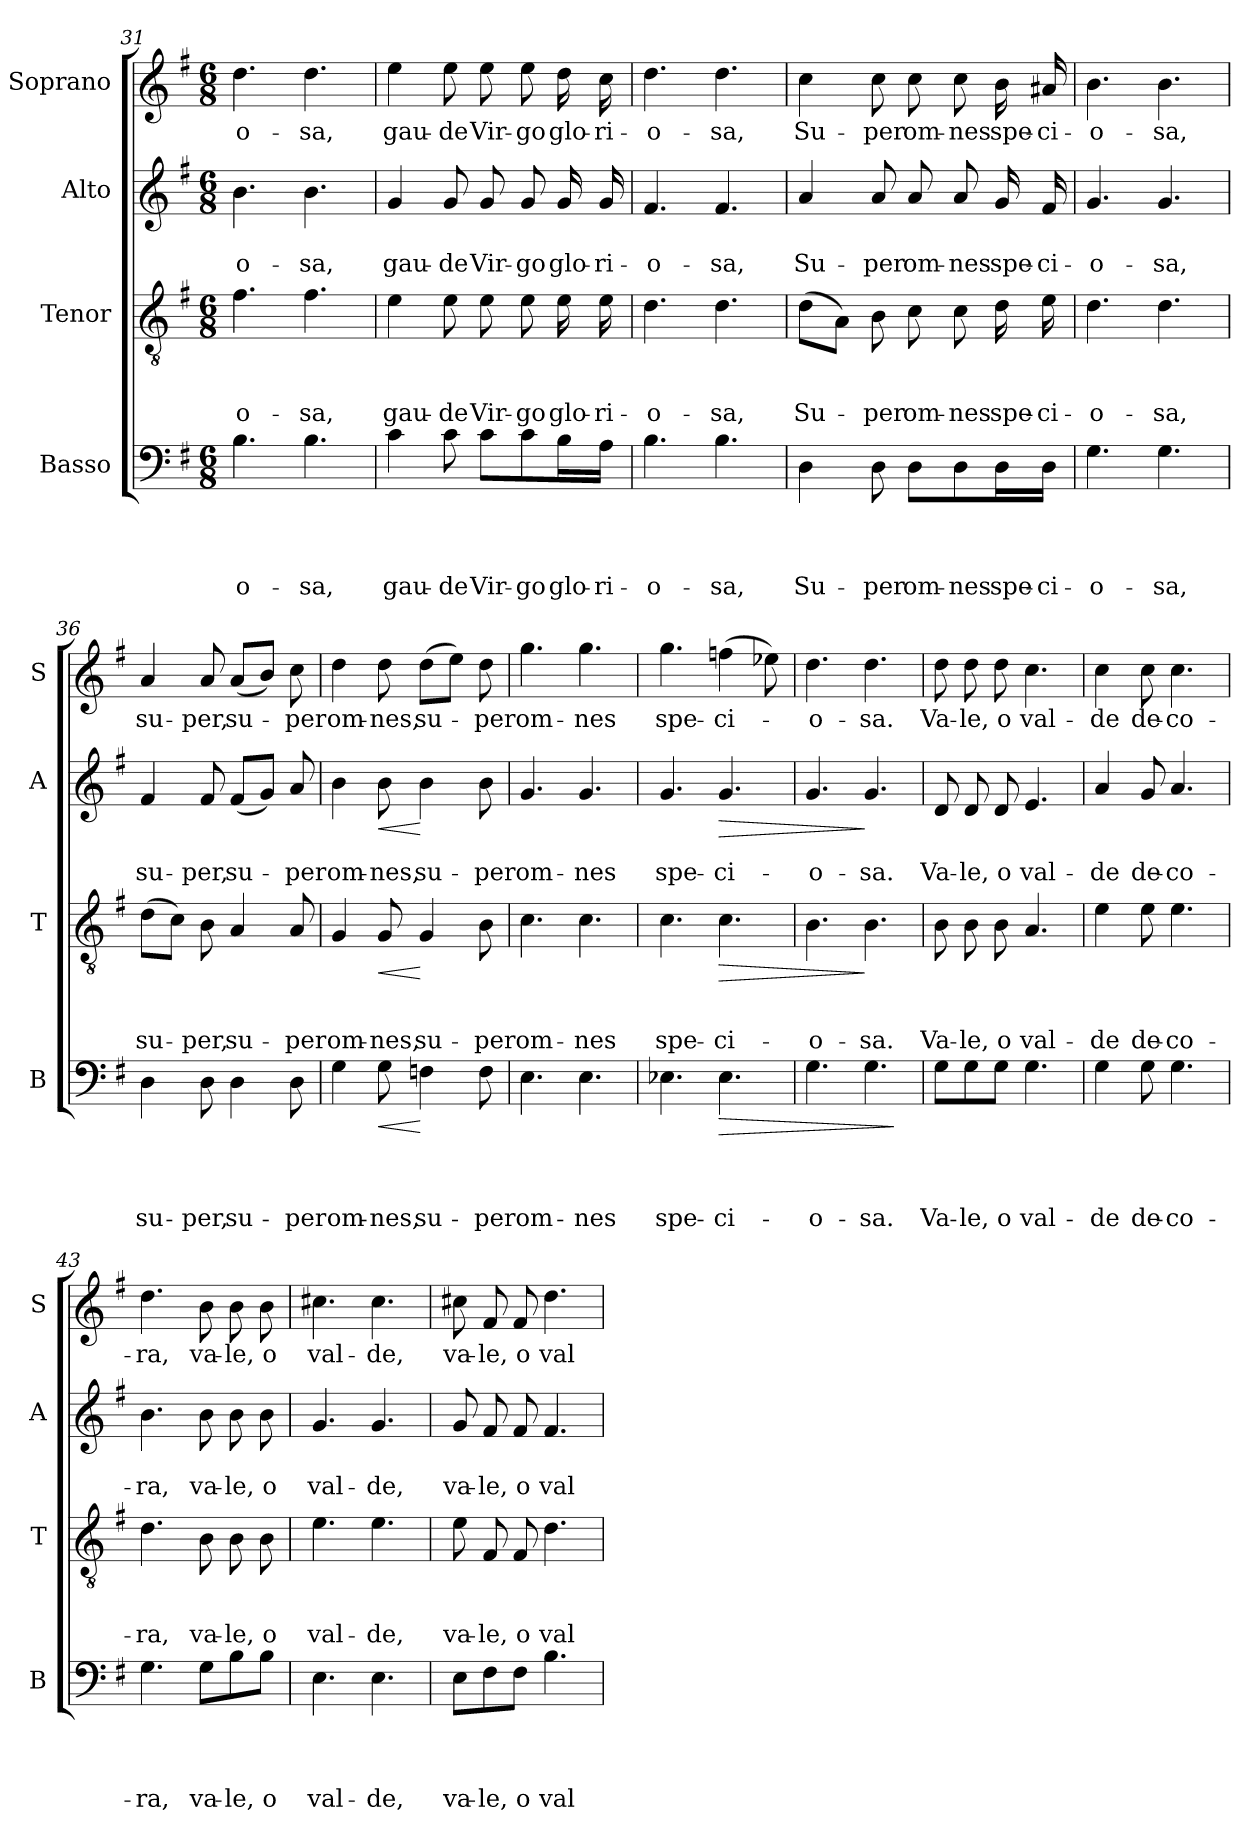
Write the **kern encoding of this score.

**kern	**text	**text	**text	**text	**dynam	**kern	**text	**text	**text	**dynam	**kern	**text	**text	**dynam	**kern	**text
*part4	*part4	*part4	*part4	*part4	*part4	*part3	*part3	*part3	*part3	*part3	*part2	*part2	*part2	*part2	*part1	*part1
*staff4	*staff4	*staff4	*staff4	*staff4	*staff4	*staff3	*staff3	*staff3	*staff3	*staff3	*staff2	*staff2	*staff2	*staff2	*staff1	*staff1
*I"Basso	*	*	*	*	*	*I"Tenor	*	*	*	*	*I"Alto	*	*	*	*I"Soprano	*
*I'B	*	*	*	*	*	*I'T	*	*	*	*	*I'A	*	*	*	*I'S	*
*clefF4	*	*	*	*	*	*clefGv2	*	*	*	*	*clefG2	*	*	*	*clefG2	*
*k[f#]	*	*	*	*	*	*k[f#]	*	*	*	*	*k[f#]	*	*	*	*k[f#]	*
*G:	*	*	*	*	*	*G:	*	*	*	*	*G:	*	*	*	*G:	*
*M6/8	*	*	*	*	*	*M6/8	*	*	*	*	*M6/8	*	*	*	*M6/8	*
=31	=31	=31	=31	=31	=31	=31	=31	=31	=31	=31	=31	=31	=31	=31	=31	=31
!	!	!	!	!LO:LY:b	!	!	!	!	!LO:LY:b	!	!	!	!LO:LY:b	!	!	!LO:LY:b
4.B\	.	.	.	-o-	.	4.f#\	.	.	-o-	.	4.b\	.	-o-	.	4.dd\	-o-
!	!	!	!	!LO:LY:b	!	!	!	!	!LO:LY:b	!	!	!	!LO:LY:b	!	!	!LO:LY:b
4.B\	.	.	.	-sa,	.	4.f#\	.	.	-sa,	.	4.b\	.	-sa,	.	4.dd\	-sa,
=32	=32	=32	=32	=32	=32	=32	=32	=32	=32	=32	=32	=32	=32	=32	=32	=32
!	!	!	!	!LO:LY:b	!	!	!	!	!LO:LY:b	!	!	!	!LO:LY:b	!	!	!LO:LY:b
4c\	.	.	.	gau-	.	4e\	.	.	gau-	.	4g/	.	gau-	.	4ee\	gau-
!	!	!	!	!LO:LY:b	!	!	!	!	!LO:LY:b	!	!	!	!LO:LY:b	!	!	!LO:LY:b
8c\	.	.	.	-de	.	8e\	.	.	-de	.	8g/	.	-de	.	8ee\	-de
!	!	!	!	!LO:LY:b	!	!	!	!	!LO:LY:b	!	!	!	!LO:LY:b	!	!	!LO:LY:b
8c\L	.	.	.	Vir-	.	8e\	.	.	Vir-	.	8g/	.	Vir-	.	8ee\	Vir-
!	!	!	!	!LO:LY:b	!	!	!	!	!LO:LY:b	!	!	!	!LO:LY:b	!	!	!LO:LY:b
8c\	.	.	.	-go	.	8e\	.	.	-go	.	8g/	.	-go	.	8ee\	-go
!	!	!	!	!LO:LY:b	!	!	!	!	!LO:LY:b	!	!	!	!LO:LY:b	!	!	!LO:LY:b
16B\L	.	.	.	glo-	.	16e\	.	.	glo-	.	16g/	.	glo-	.	16dd\	glo-
!	!	!	!	!LO:LY:b:rj	!	!	!	!	!LO:LY:b:rj	!	!	!	!LO:LY:b:rj	!	!	!LO:LY:b:rj
16A\JJ	.	.	.	-ri-	.	16e\	.	.	-ri-	.	16g/	.	-ri-	.	16cc\	-ri-
!!LO:LB:g=z
=33	=33	=33	=33	=33	=33	=33	=33	=33	=33	=33	=33	=33	=33	=33	=33	=33
!	!	!	!	!LO:LY:b	!	!	!	!	!LO:LY:b	!	!	!	!LO:LY:b	!	!	!LO:LY:b
4.B\	.	.	.	-o-	.	4.d\	.	.	-o-	.	4.f#/	.	-o-	.	4.dd\	-o-
!	!	!	!	!LO:LY:b	!	!	!	!	!LO:LY:b	!	!	!	!LO:LY:b	!	!	!LO:LY:b
4.B\	.	.	.	-sa,	.	4.d\	.	.	-sa,	.	4.f#/	.	-sa,	.	4.dd\	-sa,
=34	=34	=34	=34	=34	=34	=34	=34	=34	=34	=34	=34	=34	=34	=34	=34	=34
!	!	!	!	!LO:LY:b	!	!	!	!	!LO:LY:b	!	!	!	!LO:LY:b	!	!	!LO:LY:b
4D\	.	.	.	Su-	.	(>8d\L	.	.	Su-	.	4a/	.	Su-	.	4cc\	Su-
.	.	.	.	.	.	8A\J)	.	.	.	.	.	.	.	.	.	.
!	!	!	!	!LO:LY:b	!	!	!	!	!LO:LY:b	!	!	!	!LO:LY:b	!	!	!LO:LY:b
8D\	.	.	.	-per	.	8B\	.	.	-per	.	8a/	.	-per	.	8cc\	-per
!	!	!	!	!LO:LY:b	!	!	!	!	!LO:LY:b	!	!	!	!LO:LY:b	!	!	!LO:LY:b
8D\L	.	.	.	om-	.	8c\	.	.	om-	.	8a/	.	om-	.	8cc\	om-
!	!	!	!	!LO:LY:b	!	!	!	!	!LO:LY:b	!	!	!	!LO:LY:b	!	!	!LO:LY:b
8D\	.	.	.	-nes	.	8c\	.	.	-nes	.	8a/	.	-nes	.	8cc\	-nes
!	!	!	!	!LO:LY:b	!	!	!	!	!LO:LY:b	!	!	!	!LO:LY:b	!	!	!LO:LY:b
16D\L	.	.	.	spe-	.	16d\	.	.	spe-	.	16g/	.	spe-	.	16b\	spe-
!	!	!	!	!LO:LY:b	!	!	!	!	!LO:LY:b	!	!	!	!LO:LY:b	!	!	!LO:LY:b
16D\JJ	.	.	.	-ci-	.	16e\	.	.	-ci-	.	16f#/	.	-ci-	.	16a#X/	-ci-
=35	=35	=35	=35	=35	=35	=35	=35	=35	=35	=35	=35	=35	=35	=35	=35	=35
!	!	!	!	!LO:LY:b	!	!	!	!	!LO:LY:b	!	!	!	!LO:LY:b	!	!	!LO:LY:b
4.G\	.	.	.	-o-	.	4.d\	.	.	-o-	.	4.g/	.	-o-	.	4.b\	-o-
!	!	!	!	!LO:LY:b	!	!	!	!	!LO:LY:b	!	!	!	!LO:LY:b	!	!	!LO:LY:b
4.G\	.	.	.	-sa,	.	4.d\	.	.	-sa,	.	4.g/	.	-sa,	.	4.b\	-sa,
=36	=36	=36	=36	=36	=36	=36	=36	=36	=36	=36	=36	=36	=36	=36	=36	=36
!	!	!	!	!LO:LY:b	!	!	!	!	!LO:LY:b	!	!	!	!LO:LY:b	!	!	!LO:LY:b
4D\	.	.	.	su-	.	(>8d\L	.	.	su-	.	4f#/	.	su-	.	4a/	su-
.	.	.	.	.	.	8c\J)	.	.	.	.	.	.	.	.	.	.
!	!	!	!	!LO:LY:b	!	!	!	!	!LO:LY:b	!	!	!	!LO:LY:b	!	!	!LO:LY:b
8D\	.	.	.	-per,	.	8B\	.	.	-per,	.	8f#/	.	-per,	.	8a/	-per,
!	!	!	!	!LO:LY:b	!	!	!	!	!LO:LY:b	!	!	!	!LO:LY:b	!	!	!LO:LY:b
4D\	.	.	.	su-	.	4A/	.	.	su-	.	(<8f#/L	.	su-	.	(<8a/L	su-
.	.	.	.	.	.	.	.	.	.	.	8g/J)	.	.	.	8b/J)	.
!	!	!	!	!LO:LY:b	!	!	!	!	!LO:LY:b	!	!	!	!LO:LY:b	!	!	!LO:LY:b
8D\	.	.	.	-per	.	8A/	.	.	-per	.	8a/	.	-per	.	8cc\	-per
!!LO:PB:g=z
=37	=37	=37	=37	=37	=37	=37	=37	=37	=37	=37	=37	=37	=37	=37	=37	=37
!	!	!	!	!LO:LY:b	!	!	!	!	!LO:LY:b	!	!	!	!LO:LY:b	!	!	!LO:LY:b
4G\	.	.	.	om-	.	4G/	.	.	om-	.	4b\	.	om-	.	4dd\	om-
!	!	!	!	!LO:LY:b	!LO:HP:b	!	!	!	!LO:LY:b	!LO:HP:b	!	!	!LO:LY:b	!LO:HP:b	!	!LO:LY:b
8G\	.	.	.	-nes,	<	8G/	.	.	-nes,	<	8b\	.	-nes,	<	8dd\	-nes,
!	!	!	!	!LO:LY:b	!	!	!	!	!LO:LY:b	!	!	!	!LO:LY:b	!	!	!LO:LY:b
4Fn\	.	.	.	su-	[	4G/	.	.	su-	[	4b\	.	su-	[	(>8dd\L	su-
.	.	.	.	.	.	.	.	.	.	.	.	.	.	.	8ee\J)	.
!	!	!	!	!LO:LY:b	!	!	!	!	!LO:LY:b	!	!	!	!LO:LY:b	!	!	!LO:LY:b
8F\	.	.	.	-per	.	8B\	.	.	-per	.	8b\	.	-per	.	8dd\	-per
=38	=38	=38	=38	=38	=38	=38	=38	=38	=38	=38	=38	=38	=38	=38	=38	=38
!	!	!	!	!LO:LY:b	!	!	!	!	!LO:LY:b	!	!	!	!LO:LY:b	!	!	!LO:LY:b
4.E\	.	.	.	om-	.	4.c\	.	.	om-	.	4.g/	.	om-	.	4.gg\	om-
!	!	!	!	!LO:LY:b	!	!	!	!	!LO:LY:b	!	!	!	!LO:LY:b	!	!	!LO:LY:b
4.E\	.	.	.	-nes	.	4.c\	.	.	-nes	.	4.g/	.	-nes	.	4.gg\	-nes
=39	=39	=39	=39	=39	=39	=39	=39	=39	=39	=39	=39	=39	=39	=39	=39	=39
!	!	!	!	!LO:LY:b	!	!	!	!	!LO:LY:b	!	!	!	!LO:LY:b	!	!	!LO:LY:b
4.E-X\	.	.	.	spe-	.	4.c\	.	.	spe-	.	4.g/	.	spe-	.	4.gg\	spe-
!	!	!	!	!LO:LY:b	!LO:HP:b	!	!	!	!LO:LY:b	!LO:HP:b	!	!	!LO:LY:b	!LO:HP:b	!	!LO:LY:b
4.E-\	.	.	.	-ci-	>	4.c\	.	.	-ci-	>	4.g/	.	-ci-	>	(>4ffn\	-ci-
.	.	.	.	.	.	.	.	.	.	.	.	.	.	.	8ee-X\)	.
=40	=40	=40	=40	=40	=40	=40	=40	=40	=40	=40	=40	=40	=40	=40	=40	=40
!	!	!	!	!LO:LY:b	!	!	!	!	!LO:LY:b	!	!	!	!LO:LY:b	!	!	!LO:LY:b
4.G\	.	.	.	-o-	.	4.B\	.	.	-o-	.	4.g/	.	-o-	.	4.dd\	-o-
!	!	!	!	!LO:LY:b	!	!	!	!	!LO:LY:b	!	!	!	!LO:LY:b	!	!	!LO:LY:b
4.G\	.	.	.	-sa.	.	4.B\	.	.	-sa.	]	4.g/	.	-sa.	]	4.dd\	-sa.
.	.	.	.	.	]	.	.	.	.	.	.	.	.	.	.	.
!!LO:LB:g=z
=41	=41	=41	=41	=41	=41	=41	=41	=41	=41	=41	=41	=41	=41	=41	=41	=41
!	!	!	!	!LO:LY:b	!	!	!	!	!LO:LY:b	!	!	!	!LO:LY:b	!	!	!LO:LY:b
8G\L	.	.	.	Va-	.	8B\	.	.	Va-	.	8d/	.	Va-	.	8dd\	Va-
!	!	!	!	!LO:LY:b	!	!	!	!	!LO:LY:b	!	!	!	!LO:LY:b	!	!	!LO:LY:b
8G\	.	.	.	-le,	.	8B\	.	.	-le,	.	8d/	.	-le,	.	8dd\	-le,
!	!	!	!	!LO:LY:b	!	!	!	!	!LO:LY:b	!	!	!	!LO:LY:b	!	!	!LO:LY:b
8G\J	.	.	.	o	.	8B\	.	.	o	.	8d/	.	o	.	8dd\	o
!	!	!	!	!LO:LY:b	!	!	!	!	!LO:LY:b	!	!	!	!LO:LY:b	!	!	!LO:LY:b
4.G\	.	.	.	val-	.	4.A/	.	.	val-	.	4.e/	.	val-	.	4.cc\	val-
=42	=42	=42	=42	=42	=42	=42	=42	=42	=42	=42	=42	=42	=42	=42	=42	=42
!	!	!	!	!LO:LY:b	!	!	!	!	!LO:LY:b	!	!	!	!LO:LY:b	!	!	!LO:LY:b
4G\	.	.	.	-de	.	4e\	.	.	-de	.	4a/	.	-de	.	4cc\	-de
!	!	!	!	!LO:LY:b	!	!	!	!	!LO:LY:b	!	!	!	!LO:LY:b	!	!	!LO:LY:b
8G\	.	.	.	de-	.	8e\	.	.	de-	.	8g/	.	de-	.	8cc\	de-
!	!	!	!	!LO:LY:b	!	!	!	!	!LO:LY:b	!	!	!	!LO:LY:b	!	!	!LO:LY:b
4.G\	.	.	.	-co-	.	4.e\	.	.	-co-	.	4.a/	.	-co-	.	4.cc\	-co-
=43	=43	=43	=43	=43	=43	=43	=43	=43	=43	=43	=43	=43	=43	=43	=43	=43
!	!	!	!	!LO:LY:b	!	!	!	!	!LO:LY:b	!	!	!	!LO:LY:b	!	!	!LO:LY:b
4.G\	.	.	.	-ra,	.	4.d\	.	.	-ra,	.	4.b\	.	-ra,	.	4.dd\	-ra,
!	!	!	!	!LO:LY:b	!	!	!	!	!LO:LY:b	!	!	!	!LO:LY:b	!	!	!LO:LY:b
8G\L	.	.	.	va-	.	8B\	.	.	va-	.	8b\	.	va-	.	8b\	va-
!	!	!	!	!LO:LY:b	!	!	!	!	!LO:LY:b	!	!	!	!LO:LY:b	!	!	!LO:LY:b
8B\	.	.	.	-le,	.	8B\	.	.	-le,	.	8b\	.	-le,	.	8b\	-le,
!	!	!	!	!LO:LY:b	!	!	!	!	!LO:LY:b	!	!	!	!LO:LY:b	!	!	!LO:LY:b
8B\J	.	.	.	o	.	8B\	.	.	o	.	8b\	.	o	.	8b\	o
=44	=44	=44	=44	=44	=44	=44	=44	=44	=44	=44	=44	=44	=44	=44	=44	=44
!	!	!	!	!LO:LY:b	!	!	!	!	!LO:LY:b	!	!	!	!LO:LY:b	!	!	!LO:LY:b
4.E\	.	.	.	val-	.	4.e\	.	.	val-	.	4.g/	.	val-	.	4.cc#X\	val-
!	!	!	!	!LO:LY:b	!	!	!	!	!LO:LY:b	!	!	!	!LO:LY:b	!	!	!LO:LY:b
4.E\	.	.	.	-de,	.	4.e\	.	.	-de,	.	4.g/	.	-de,	.	4.cc#\	-de,
!!LO:LB:g=z
=45	=45	=45	=45	=45	=45	=45	=45	=45	=45	=45	=45	=45	=45	=45	=45	=45
!	!	!	!	!LO:LY:b	!	!	!	!	!LO:LY:b	!	!	!	!LO:LY:b	!	!	!LO:LY:b
8E\L	.	.	.	va-	.	8e\	.	.	va-	.	8g/	.	va-	.	8cc#X\	va-
!	!	!	!	!LO:LY:b	!	!	!	!	!LO:LY:b	!	!	!	!LO:LY:b	!	!	!LO:LY:b
8F#\	.	.	.	-le,	.	8F#/	.	.	-le,	.	8f#/	.	-le,	.	8f#/	-le,
!	!	!	!	!LO:LY:b	!	!	!	!	!LO:LY:b	!	!	!	!LO:LY:b	!	!	!LO:LY:b
8F#\J	.	.	.	o	.	8F#/	.	.	o	.	8f#/	.	o	.	8f#/	o
!	!	!	!	!LO:LY:b	!	!	!	!	!LO:LY:b	!	!	!	!LO:LY:b	!	!	!LO:LY:b
4.B\	.	.	.	val-	.	4.d\	.	.	val-	.	4.f#/	.	val-	.	4.dd\	val-
=	=	=	=	=	=	=	=	=	=	=	=	=	=	=	=	=
*-	*-	*-	*-	*-	*-	*-	*-	*-	*-	*-	*-	*-	*-	*-	*-	*-
